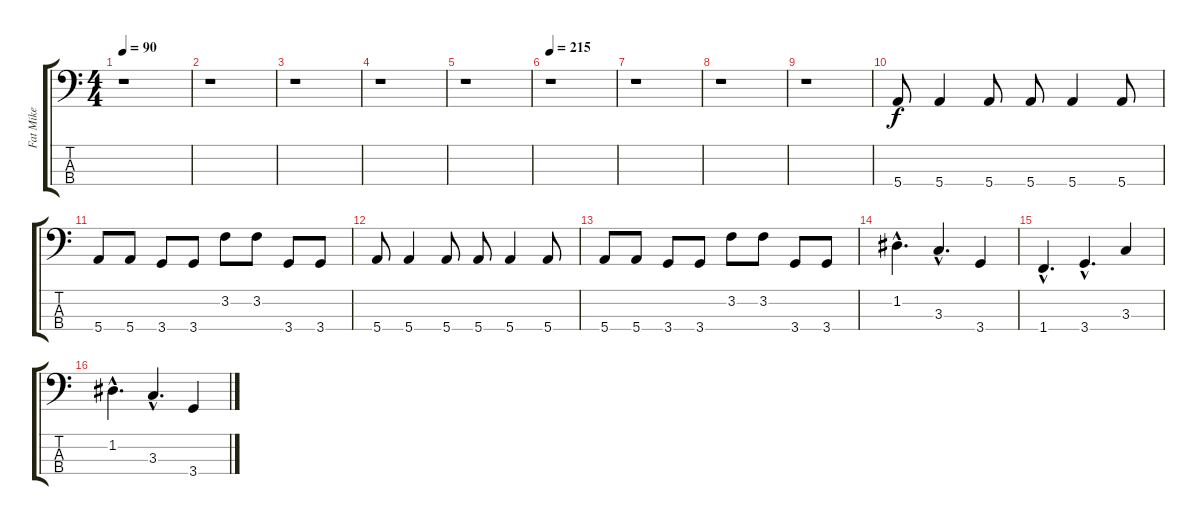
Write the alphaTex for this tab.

\track ("Fat Mike" "Fat Mike") {instrument electricbassfinger}
\staff {score tabs}
\tuning (G2 D2 A1 E1) {hide}
\ts (4 4)
\tempo 90
\clef f4
\ks c
r.1{dy f} |
r.1 |
r.1 |
r.1 |
r.1 |
\tempo 215
r.1 |
r.1 |
r.1 |
r.1 |
5.4.8 5.4.4 5.4.8 5.4.8 5.4.4 5.4.8 |
5.4.8 5.4.8 3.4.8 3.4.8 3.2.8 3.2.8 3.4.8 3.4.8 |
5.4.8 5.4.4 5.4.8 5.4.8 5.4.4 5.4.8 |
5.4.8 5.4.8 3.4.8 3.4.8 3.2.8 3.2.8 3.4.8 3.4.8 |
1.2{hac}.4{d} 3.3{hac}.4{d} 3.4.4 |
1.4{hac}.4{d} 3.4{hac}.4{d} 3.3.4 |
1.2{hac}.4{d} 3.3{hac}.4{d} 3.4.4
